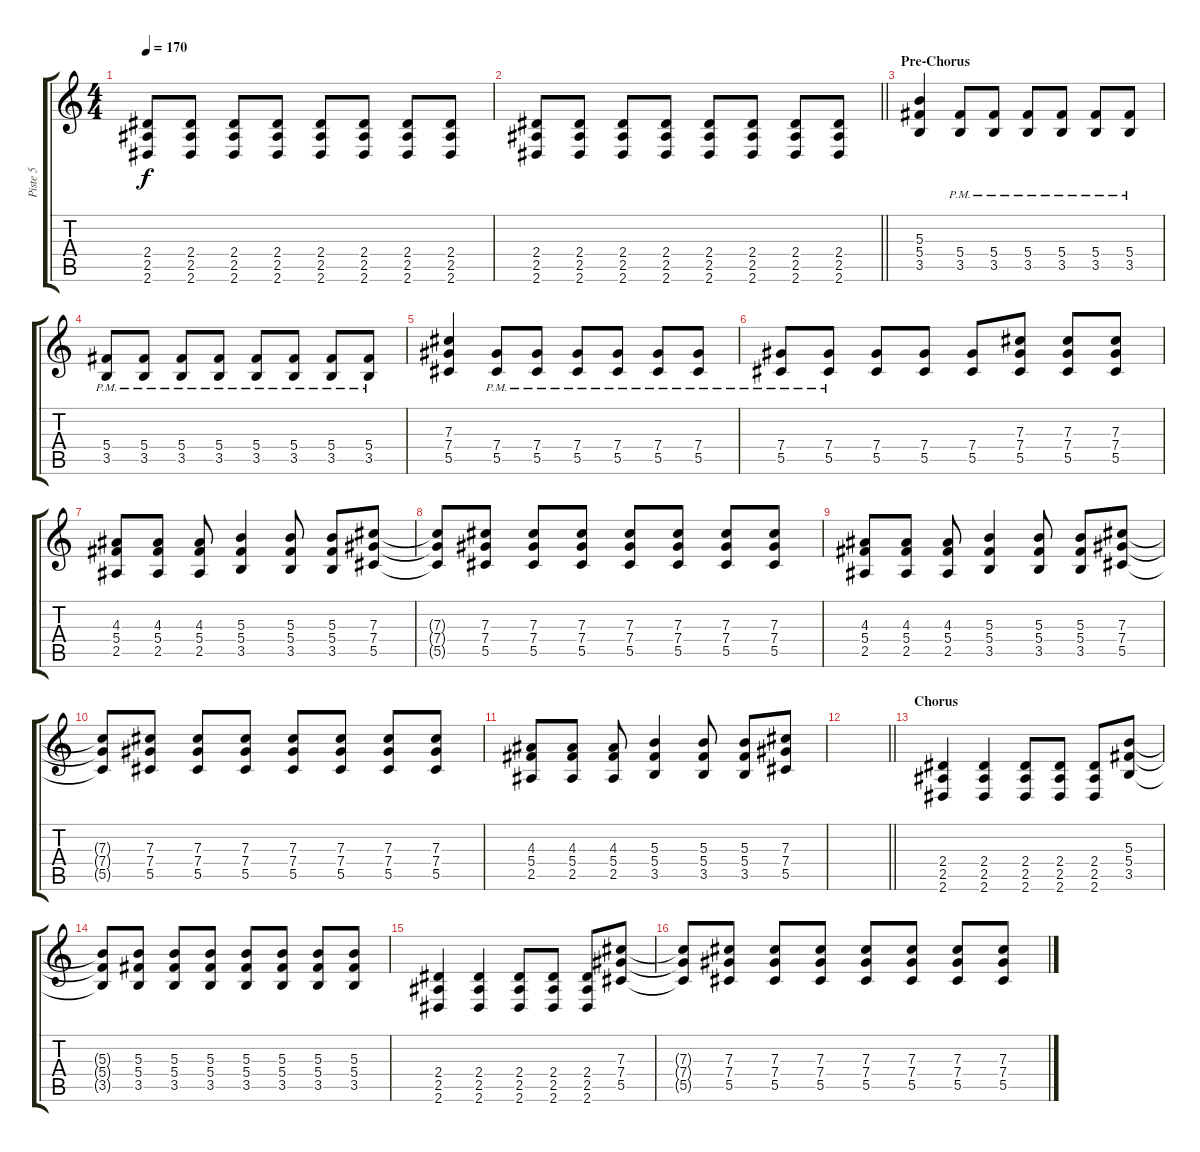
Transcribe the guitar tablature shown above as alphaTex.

\track ("Piste 5" "Piste 5") {instrument distortionguitar}
\staff {score tabs}
\tuning (Eb4 Bb3 Gb3 Db3 Ab2 Db2) {hide}
\ts (4 4)
\tempo 170
\clef g2
\ks c
(2.4 2.5 2.6).8{dy f} (2.4 2.5 2.6).8 (2.4 2.5 2.6).8 (2.4 2.5 2.6).8 (2.4 2.5 2.6).8 (2.4 2.5 2.6).8 (2.4 2.5 2.6).8 (2.4 2.5 2.6).8 |
\barLineRight lightlight
(2.4 2.5 2.6).8 (2.4 2.5 2.6).8 (2.4 2.5 2.6).8 (2.4 2.5 2.6).8 (2.4 2.5 2.6).8 (2.4 2.5 2.6).8 (2.4 2.5 2.6).8 (2.4 2.5 2.6).8 |
\section ("" "Pre-Chorus")
(5.3 5.4 3.5).4 (5.4{pm} 3.5{pm}).8 (5.4{pm} 3.5{pm}).8 (5.4{pm} 3.5{pm}).8 (5.4{pm} 3.5{pm}).8 (5.4{pm} 3.5{pm}).8 (5.4{pm} 3.5{pm}).8 |
(5.4{pm} 3.5{pm}).8 (5.4{pm} 3.5{pm}).8 (5.4{pm} 3.5{pm}).8 (5.4{pm} 3.5{pm}).8 (5.4{pm} 3.5{pm}).8 (5.4{pm} 3.5{pm}).8 (5.4{pm} 3.5{pm}).8 (5.4{pm} 3.5{pm}).8 |
(7.3 7.4 5.5).4 (7.4{pm} 5.5{pm}).8 (7.4{pm} 5.5{pm}).8 (7.4{pm} 5.5{pm}).8 (7.4{pm} 5.5{pm}).8 (7.4{pm} 5.5{pm}).8 (7.4{pm} 5.5{pm}).8 |
(7.4{pm} 5.5{pm}).8 (7.4{pm} 5.5{pm}).8 (7.4 5.5).8 (7.4 5.5).8 (7.4 5.5).8 (7.3 7.4 5.5).8 (7.3 7.4 5.5).8 (7.3 7.4 5.5).8 |
(4.3 5.4 2.5).8 (4.3 5.4 2.5).8 (4.3 5.4 2.5).8 (5.3 5.4 3.5).4 (5.3 5.4 3.5).8 (5.3 5.4 3.5).8 (7.3 7.4 5.5).8 |
(7.3{t} 7.4{t} 5.5{t}).8 (7.3 7.4 5.5).8 (7.3 7.4 5.5).8 (7.3 7.4 5.5).8 (7.3 7.4 5.5).8 (7.3 7.4 5.5).8 (7.3 7.4 5.5).8 (7.3 7.4 5.5).8 |
(4.3 5.4 2.5).8 (4.3 5.4 2.5).8 (4.3 5.4 2.5).8 (5.3 5.4 3.5).4 (5.3 5.4 3.5).8 (5.3 5.4 3.5).8 (7.3 7.4 5.5).8 |
(7.3{t} 7.4{t} 5.5{t}).8 (7.3 7.4 5.5).8 (7.3 7.4 5.5).8 (7.3 7.4 5.5).8 (7.3 7.4 5.5).8 (7.3 7.4 5.5).8 (7.3 7.4 5.5).8 (7.3 7.4 5.5).8 |
(4.3 5.4 2.5).8 (4.3 5.4 2.5).8 (4.3 5.4 2.5).8 (5.3 5.4 3.5).4 (5.3 5.4 3.5).8 (5.3 5.4 3.5).8 (7.3 7.4 5.5).8 |
\barLineRight lightlight
|
\section ("" "Chorus")
(2.4 2.5 2.6).4 (2.4 2.5 2.6).4 (2.4 2.5 2.6).8 (2.4 2.5 2.6).8 (2.4 2.5 2.6).8 (5.3 5.4 3.5).8 |
(5.3{t} 5.4{t} 3.5{t}).8 (5.3 5.4 3.5).8 (5.3 5.4 3.5).8 (5.3 5.4 3.5).8 (5.3 5.4 3.5).8 (5.3 5.4 3.5).8 (5.3 5.4 3.5).8 (5.3 5.4 3.5).8 |
(2.4 2.5 2.6).4 (2.4 2.5 2.6).4 (2.4 2.5 2.6).8 (2.4 2.5 2.6).8 (2.4 2.5 2.6).8 (7.3 7.4 5.5).8 |
(7.3{t} 7.4{t} 5.5{t}).8 (7.3 7.4 5.5).8 (7.3 7.4 5.5).8 (7.3 7.4 5.5).8 (7.3 7.4 5.5).8 (7.3 7.4 5.5).8 (7.3 7.4 5.5).8 (7.3 7.4 5.5).8
